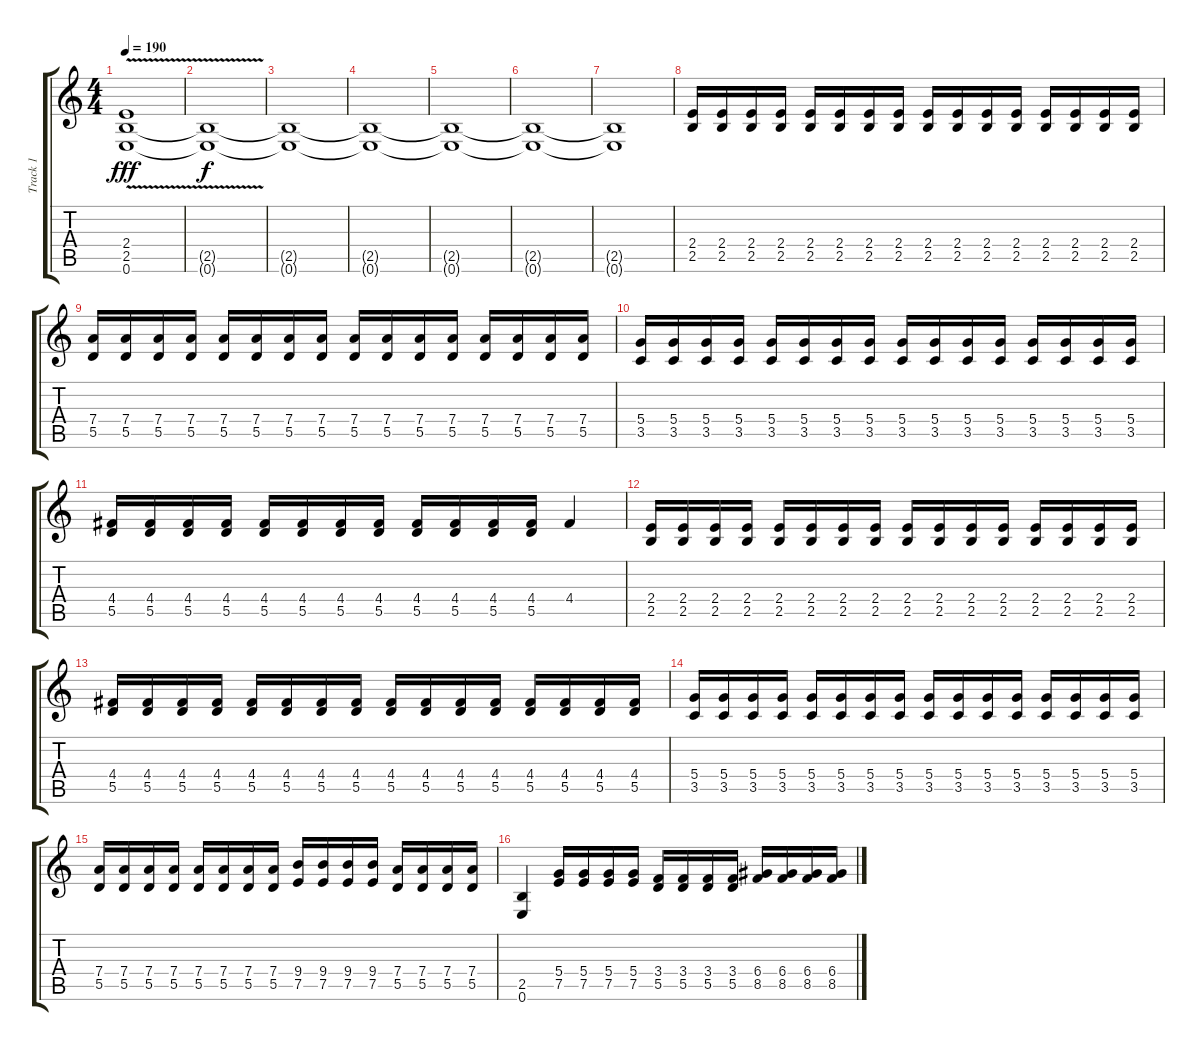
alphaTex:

\track ("Track 1" "Track 1") {instrument distortionguitar}
\staff {score tabs}
\tuning (E4 B3 G3 D3 A2 E2) {hide}
\ts (4 4)
\tempo 190
\clef g2
\ks c
(2.4 2.5{v} 0.6{v}).1{dy fff} |
(2.5{t} 0.6{t}).1{dy f} |
(2.5{t} 0.6{t}).1 |
(2.5{t} 0.6{t}).1 |
(2.5{t} 0.6{t}).1 |
(2.5{t} 0.6{t}).1 |
(2.5{t} 0.6{t}).1 |
(2.4 2.5).16 (2.4 2.5).16 (2.4 2.5).16 (2.4 2.5).16 (2.4 2.5).16 (2.4 2.5).16 (2.4 2.5).16 (2.4 2.5).16 (2.4 2.5).16 (2.4 2.5).16 (2.4 2.5).16 (2.4 2.5).16 (2.4 2.5).16 (2.4 2.5).16 (2.4 2.5).16 (2.4 2.5).16 |
(7.4 5.5).16 (7.4 5.5).16 (7.4 5.5).16 (7.4 5.5).16 (7.4 5.5).16 (7.4 5.5).16 (7.4 5.5).16 (7.4 5.5).16 (7.4 5.5).16 (7.4 5.5).16 (7.4 5.5).16 (7.4 5.5).16 (7.4 5.5).16 (7.4 5.5).16 (7.4 5.5).16 (7.4 5.5).16 |
(5.4 3.5).16 (5.4 3.5).16 (5.4 3.5).16 (5.4 3.5).16 (5.4 3.5).16 (5.4 3.5).16 (5.4 3.5).16 (5.4 3.5).16 (5.4 3.5).16 (5.4 3.5).16 (5.4 3.5).16 (5.4 3.5).16 (5.4 3.5).16 (5.4 3.5).16 (5.4 3.5).16 (5.4 3.5).16 |
(4.4 5.5).16 (4.4 5.5).16 (4.4 5.5).16 (4.4 5.5).16 (4.4 5.5).16 (4.4 5.5).16 (4.4 5.5).16 (4.4 5.5).16 (4.4 5.5).16 (4.4 5.5).16 (4.4 5.5).16 (4.4 5.5).16 4.4.4 |
(2.4 2.5).16 (2.4 2.5).16 (2.4 2.5).16 (2.4 2.5).16 (2.4 2.5).16 (2.4 2.5).16 (2.4 2.5).16 (2.4 2.5).16 (2.4 2.5).16 (2.4 2.5).16 (2.4 2.5).16 (2.4 2.5).16 (2.4 2.5).16 (2.4 2.5).16 (2.4 2.5).16 (2.4 2.5).16 |
(4.4 5.5).16 (4.4 5.5).16 (4.4 5.5).16 (4.4 5.5).16 (4.4 5.5).16 (4.4 5.5).16 (4.4 5.5).16 (4.4 5.5).16 (4.4 5.5).16 (4.4 5.5).16 (4.4 5.5).16 (4.4 5.5).16 (4.4 5.5).16 (4.4 5.5).16 (4.4 5.5).16 (4.4 5.5).16 |
(5.4 3.5).16 (5.4 3.5).16 (5.4 3.5).16 (5.4 3.5).16 (5.4 3.5).16 (5.4 3.5).16 (5.4 3.5).16 (5.4 3.5).16 (5.4 3.5).16 (5.4 3.5).16 (5.4 3.5).16 (5.4 3.5).16 (5.4 3.5).16 (5.4 3.5).16 (5.4 3.5).16 (5.4 3.5).16 |
(7.4 5.5).16 (7.4 5.5).16 (7.4 5.5).16 (7.4 5.5).16 (7.4 5.5).16 (7.4 5.5).16 (7.4 5.5).16 (7.4 5.5).16 (9.4 7.5).16 (9.4 7.5).16 (9.4 7.5).16 (9.4 7.5).16 (7.4 5.5).16 (7.4 5.5).16 (7.4 5.5).16 (7.4 5.5).16 |
(2.5 0.6).4 (5.4 7.5).16 (5.4 7.5).16 (5.4 7.5).16 (5.4 7.5).16 (3.4 5.5).16 (3.4 5.5).16 (3.4 5.5).16 (3.4 5.5).16 (6.4 8.5).16 (6.4 8.5).16 (6.4 8.5).16 (6.4 8.5).16
